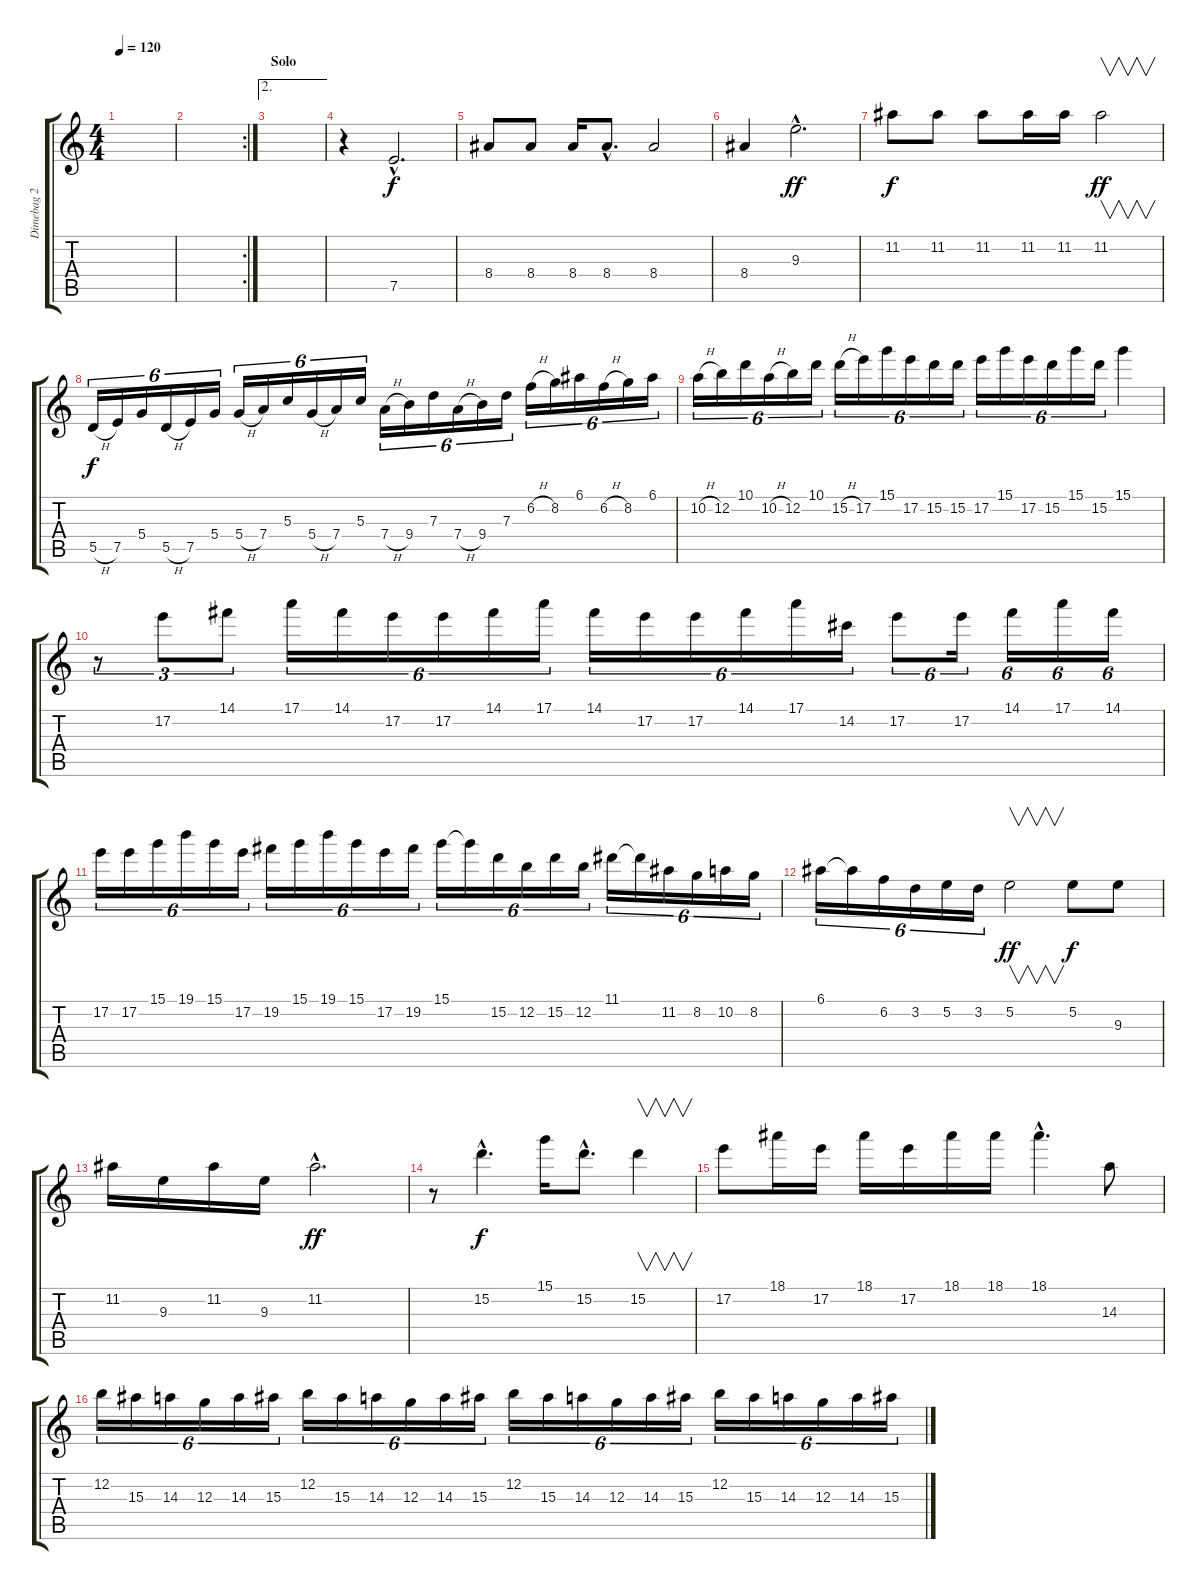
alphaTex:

\track ("Dimebag 2 (Solo)" "Dimebag 2 ") {instrument distortionguitar}
\staff {score tabs}
\tuning (E4 B3 G3 D3 A2 E2) {hide}
\ts (4 4)
\tempo 120
\clef g2
\ks c
|
\rc 2
|
\ae 2
\section ("" "Solo")
|
r.4 7.5{hac}.2{d} |
8.4.8{dy f} 8.4.8 8.4.16 8.4{hac}.8{d} 8.4.2 |
8.4.4 9.3{hac}.2{d dy ff} |
11.2.8{dy f} 11.2.8 11.2.8 11.2.16 11.2.16 11.2.2{v dy ff} |
5.5{h}.16{tu (6 4) dy f} 7.5.16{tu (6 4)} 5.4.16{tu (6 4)} 5.5{h}.16{tu (6 4)} 7.5.16{tu (6 4)} 5.4.16{tu (6 4)} 5.4{h}.16{tu (6 4)} 7.4.16{tu (6 4)} 5.3.16{tu (6 4)} 5.4{h}.16{tu (6 4)} 7.4.16{tu (6 4)} 5.3.16{tu (6 4)} 7.4{h}.16{tu (6 4)} 9.4.16{tu (6 4)} 7.3.16{tu (6 4)} 7.4{h}.16{tu (6 4)} 9.4.16{tu (6 4)} 7.3.16{tu (6 4)} 6.2{h}.16{tu (6 4)} 8.2.16{tu (6 4)} 6.1.16{tu (6 4)} 6.2{h}.16{tu (6 4)} 8.2.16{tu (6 4)} 6.1.16{tu (6 4)} |
10.2{h}.16{tu (6 4)} 12.2.16{tu (6 4)} 10.1.16{tu (6 4)} 10.2{h}.16{tu (6 4)} 12.2.16{tu (6 4)} 10.1.16{tu (6 4)} 15.2{h}.16{tu (6 4)} 17.2.16{tu (6 4)} 15.1.16{tu (6 4)} 17.2.16{tu (6 4)} 15.2.16{tu (6 4)} 15.2.16{tu (6 4)} 17.2.16{tu (6 4)} 15.1.16{tu (6 4)} 17.2.16{tu (6 4)} 15.2.16{tu (6 4)} 15.1.16{tu (6 4)} 15.2.16{tu (6 4)} 15.1.4 |
r.8{tu (3 2)} 17.2.8{tu (3 2)} 14.1.8{tu (3 2)} 17.1.16{tu (6 4)} 14.1.16{tu (6 4)} 17.2.16{tu (6 4)} 17.2.16{tu (6 4)} 14.1.16{tu (6 4)} 17.1.16{tu (6 4)} 14.1.16{tu (6 4)} 17.2.16{tu (6 4)} 17.2.16{tu (6 4)} 14.1.16{tu (6 4)} 17.1.16{tu (6 4)} 14.2.16{tu (6 4)} 17.2.8{tu (6 4)} 17.2.16{tu (6 4)} 14.1.16{tu (6 4)} 17.1.16{tu (6 4)} 14.1.16{tu (6 4)} |
17.2.16{tu (6 4)} 17.2.16{tu (6 4)} 15.1.16{tu (6 4)} 19.1.16{tu (6 4)} 15.1.16{tu (6 4)} 17.2.16{tu (6 4)} 19.2.16{tu (6 4)} 15.1.16{tu (6 4)} 19.1.16{tu (6 4)} 15.1.16{tu (6 4)} 17.2.16{tu (6 4)} 19.2.16{tu (6 4)} 15.1.16{tu (6 4)} 15.1{t}.16{tu (6 4)} 15.2.16{tu (6 4)} 12.2.16{tu (6 4)} 15.2.16{tu (6 4)} 12.2.16{tu (6 4)} 11.1.16{tu (6 4)} 11.1{t}.16{tu (6 4)} 11.2.16{tu (6 4)} 8.2.16{tu (6 4)} 10.2.16{tu (6 4)} 8.2.16{tu (6 4)} |
6.1.16{tu (6 4)} 6.1{t}.16{tu (6 4)} 6.2.16{tu (6 4)} 3.2.16{tu (6 4)} 5.2.16{tu (6 4)} 3.2.16{tu (6 4)} 5.2.2{v dy ff} 5.2.8{dy f} 9.3.8 |
11.2.16 9.3.16 11.2.16 9.3.16 11.2{hac}.2{d dy ff} |
r.8 15.2{hac}.4{d dy f} 15.1.16 15.2{hac}.8{d} 15.2.4{v} |
17.2.8 18.1.16 17.2.16 18.1.16 17.2.16 18.1.16 18.1.16 18.1{hac}.4{d} 14.3.8 |
12.2.16{tu (6 4)} 15.3.16{tu (6 4)} 14.3.16{tu (6 4)} 12.3.16{tu (6 4)} 14.3.16{tu (6 4)} 15.3.16{tu (6 4)} 12.2.16{tu (6 4)} 15.3.16{tu (6 4)} 14.3.16{tu (6 4)} 12.3.16{tu (6 4)} 14.3.16{tu (6 4)} 15.3.16{tu (6 4)} 12.2.16{tu (6 4)} 15.3.16{tu (6 4)} 14.3.16{tu (6 4)} 12.3.16{tu (6 4)} 14.3.16{tu (6 4)} 15.3.16{tu (6 4)} 12.2.16{tu (6 4)} 15.3.16{tu (6 4)} 14.3.16{tu (6 4)} 12.3.16{tu (6 4)} 14.3.16{tu (6 4)} 15.3.16{tu (6 4)}
